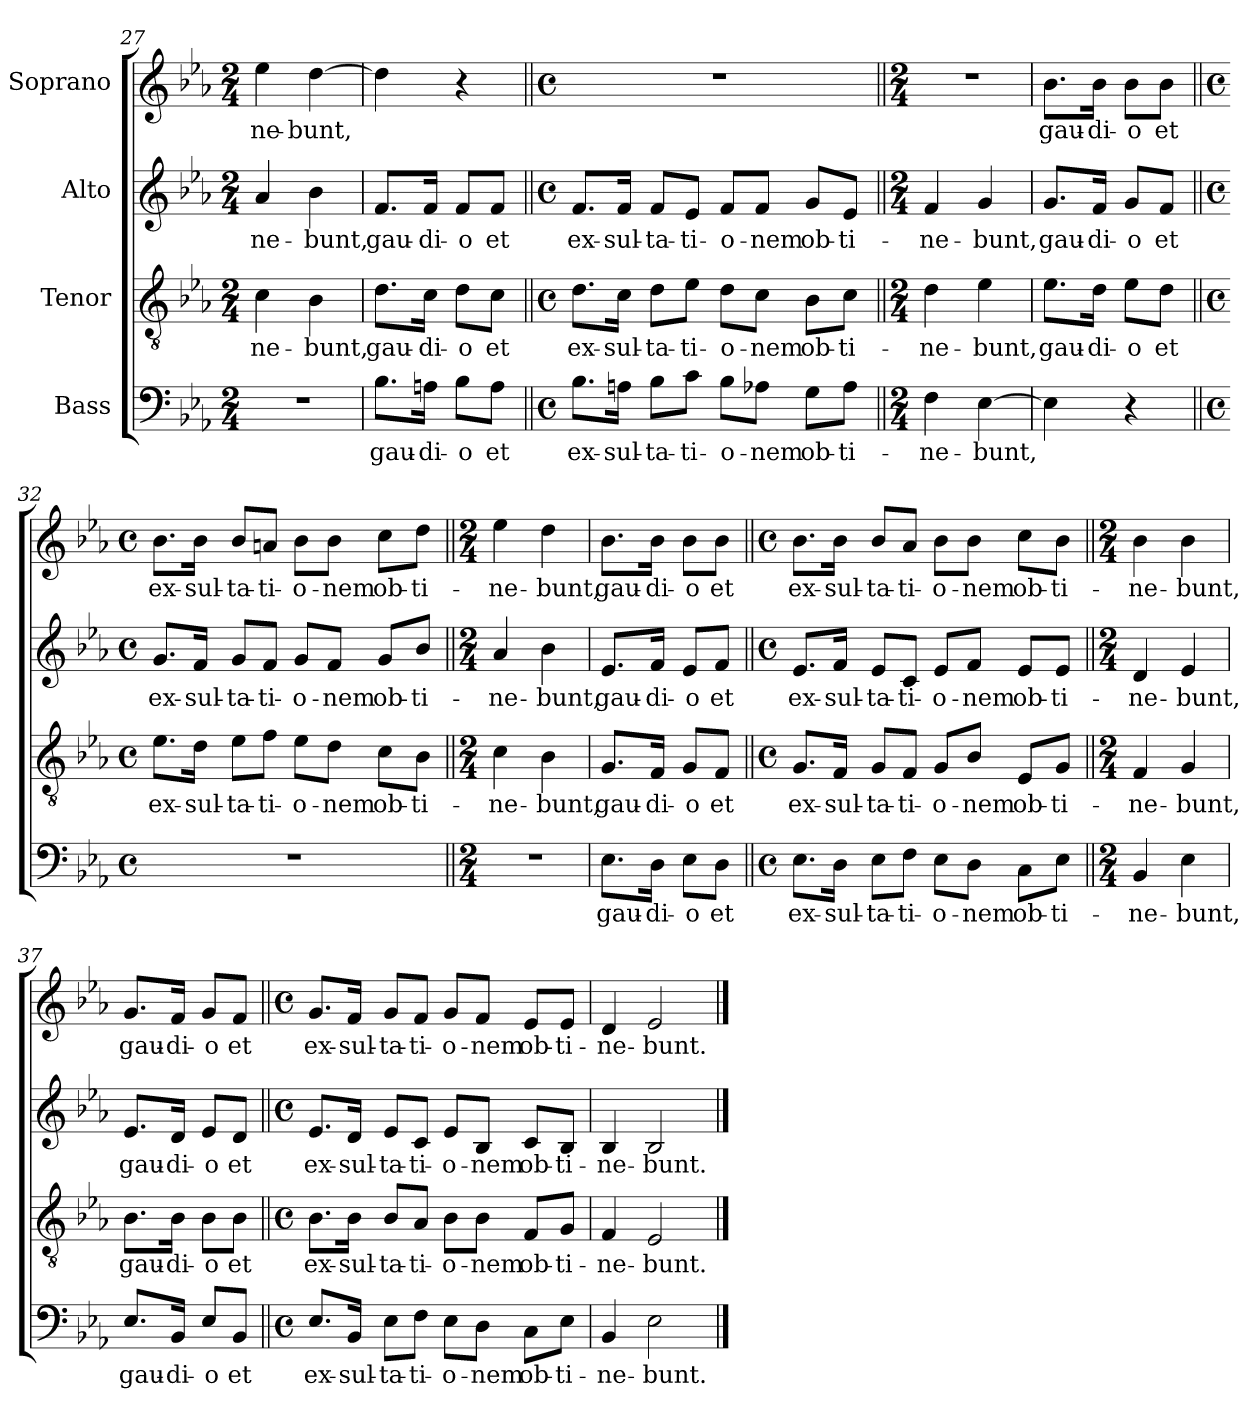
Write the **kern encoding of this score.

**kern	**text	**kern	**text	**kern	**text	**kern	**text
*part4	*part4	*part3	*part3	*part2	*part2	*part1	*part1
*staff4	*staff4	*staff3	*staff3	*staff2	*staff2	*staff1	*staff1
*I"Bass	*	*I"Tenor	*	*I"Alto	*	*I"Soprano	*
*clefF4	*	*clefGv2	*	*clefG2	*	*clefG2	*
*k[b-e-a-]	*	*k[b-e-a-]	*	*k[b-e-a-]	*	*k[b-e-a-]	*
*E-:	*	*E-:	*	*E-:	*	*E-:	*
*M2/4	*	*M2/4	*	*M2/4	*	*M2/4	*
=27	=27	=27	=27	=27	=27	=27	=27
2r	.	4c\	-ne-	4a-/	-ne-	4ee-\	-ne-
.	.	4B-\	-bunt,	4b-\	-bunt,	[4dd\	-bunt,
=28	=28	=28	=28	=28	=28	=28	=28
8.B-\L	gau-	8.d\L	gau-	8.f/L	gau-	4dd\]	.
16An\Jk	-di-	16c\Jk	-di-	16f/Jk	-di-	.	.
8B-\L	-o	8d\L	-o	8f/L	-o	4r	.
8A\J	et	8c\J	et	8f/J	et	.	.
!!LO:LB:g=z
=29||	=29||	=29||	=29||	=29||	=29||	=29||	=29||
*M4/4	*	*M4/4	*	*M4/4	*	*M4/4	*
*met(c)	*	*met(c)	*	*met(c)	*	*met(c)	*
8.B-\L	ex-	8.d\L	ex-	8.f/L	ex-	1r	.
16An\Jk	-sul-	16c\Jk	-sul-	16f/Jk	-sul-	.	.
8B-\L	-ta-	8d\L	-ta-	8f/L	-ta-	.	.
8c\J	-ti-	8e-\J	-ti-	8e-/J	-ti-	.	.
8B-\L	-o-	8d\L	-o-	8f/L	-o-	.	.
8A-X\J	-nem	8c\J	-nem	8f/J	-nem	.	.
8G\L	ob-	8B-\L	ob-	8g/L	ob-	.	.
8A-\J	-ti-	8c\J	-ti-	8e-/J	-ti-	.	.
=30||	=30||	=30||	=30||	=30||	=30||	=30||	=30||
*M2/4	*	*M2/4	*	*M2/4	*	*M2/4	*
4F\	-ne-	4d\	-ne-	4f/	-ne-	2r	.
[4E-\	-bunt,	4e-\	-bunt,	4g/	-bunt,	.	.
=31	=31	=31	=31	=31	=31	=31	=31
4E-\]	.	8.e-\L	gau-	8.g/L	gau-	8.b-\L	gau-
.	.	16d\Jk	-di-	16f/Jk	-di-	16b-\Jk	-di-
4r	.	8e-\L	-o	8g/L	-o	8b-\L	-o
.	.	8d\J	et	8f/J	et	8b-\J	et
=32||	=32||	=32||	=32||	=32||	=32||	=32||	=32||
*M4/4	*	*M4/4	*	*M4/4	*	*M4/4	*
*met(c)	*	*met(c)	*	*met(c)	*	*met(c)	*
1r	.	8.e-\L	ex-	8.g/L	ex-	8.b-\L	ex-
.	.	16d\Jk	-sul-	16f/Jk	-sul-	16b-\Jk	-sul-
.	.	8e-\L	-ta-	8g/L	-ta-	8b-/L	-ta-
.	.	8f\J	-ti-	8f/J	-ti-	8an/J	-ti-
.	.	8e-\L	-o-	8g/L	-o-	8b-\L	-o-
.	.	8d\J	-nem	8f/J	-nem	8b-\J	-nem
.	.	8c\L	ob-	8g/L	ob-	8cc\L	ob-
.	.	8B-\J	-ti-	8b-/J	-ti-	8dd\J	-ti-
=33||	=33||	=33||	=33||	=33||	=33||	=33||	=33||
*M2/4	*	*M2/4	*	*M2/4	*	*M2/4	*
2r	.	4c\	-ne-	4a-/	-ne-	4ee-\	-ne-
.	.	4B-\	-bunt,	4b-\	-bunt,	4dd\	-bunt,
!!LO:LB:g=z
=34	=34	=34	=34	=34	=34	=34	=34
8.E-\L	gau-	8.G/L	gau-	8.e-/L	gau-	8.b-\L	gau-
16D\Jk	-di-	16F/Jk	-di-	16f/Jk	-di-	16b-\Jk	-di-
8E-\L	-o	8G/L	-o	8e-/L	-o	8b-\L	-o
8D\J	et	8F/J	et	8f/J	et	8b-\J	et
=35||	=35||	=35||	=35||	=35||	=35||	=35||	=35||
*M4/4	*	*M4/4	*	*M4/4	*	*M4/4	*
*met(c)	*	*met(c)	*	*met(c)	*	*met(c)	*
8.E-\L	ex-	8.G/L	ex-	8.e-/L	ex-	8.b-\L	ex-
16D\Jk	-sul-	16F/Jk	-sul-	16f/Jk	-sul-	16b-\Jk	-sul-
8E-\L	-ta-	8G/L	-ta-	8e-/L	-ta-	8b-/L	-ta-
8F\J	-ti-	8F/J	-ti-	8c/J	-ti-	8a-/J	-ti-
8E-\L	-o-	8G/L	-o-	8e-/L	-o-	8b-\L	-o-
8D\J	-nem	8B-/J	-nem	8f/J	-nem	8b-\J	-nem
8C\L	ob-	8E-/L	ob-	8e-/L	ob-	8cc\L	ob-
8E-\J	-ti-	8G/J	-ti-	8e-/J	-ti-	8b-\J	-ti-
=36||	=36||	=36||	=36||	=36||	=36||	=36||	=36||
*M2/4	*	*M2/4	*	*M2/4	*	*M2/4	*
4BB-/	-ne-	4F/	-ne-	4d/	-ne-	4b-\	-ne-
4E-\	-bunt,	4G/	-bunt,	4e-/	-bunt,	4b-\	-bunt,
=37	=37	=37	=37	=37	=37	=37	=37
8.E-/L	gau-	8.B-\L	gau-	8.e-/L	gau-	8.g/L	gau-
16BB-/Jk	-di-	16B-\Jk	-di-	16d/Jk	-di-	16f/Jk	-di-
8E-/L	-o	8B-\L	-o	8e-/L	-o	8g/L	-o
8BB-/J	et	8B-\J	et	8d/J	et	8f/J	et
=38||	=38||	=38||	=38||	=38||	=38||	=38||	=38||
*M4/4	*	*M4/4	*	*M4/4	*	*M4/4	*
*met(c)	*	*met(c)	*	*met(c)	*	*met(c)	*
8.E-/L	ex-	8.B-\L	ex-	8.e-/L	ex-	8.g/L	ex-
16BB-/Jk	-sul-	16B-\Jk	-sul-	16d/Jk	-sul-	16f/Jk	-sul-
8E-\L	-ta-	8B-/L	-ta-	8e-/L	-ta-	8g/L	-ta-
8F\J	-ti-	8A-/J	-ti-	8c/J	-ti-	8f/J	-ti-
8E-\L	-o-	8B-\L	-o-	8e-/L	-o-	8g/L	-o-
8D\J	-nem	8B-\J	-nem	8B-/J	-nem	8f/J	-nem
8C\L	ob-	8F/L	ob-	8c/L	ob-	8e-/L	ob-
8E-\J	-ti-	8G/J	-ti-	8B-/J	-ti-	8e-/J	-ti-
=39	=39	=39	=39	=39	=39	=39	=39
4BB-/	-ne-	4F/	-ne-	4B-/	-ne-	4d/	-ne-
2E-\	-bunt.	2E-/	-bunt.	2B-/	-bunt.	2e-/	-bunt.
==	==	==	==	==	==	==	==
*-	*-	*-	*-	*-	*-	*-	*-
